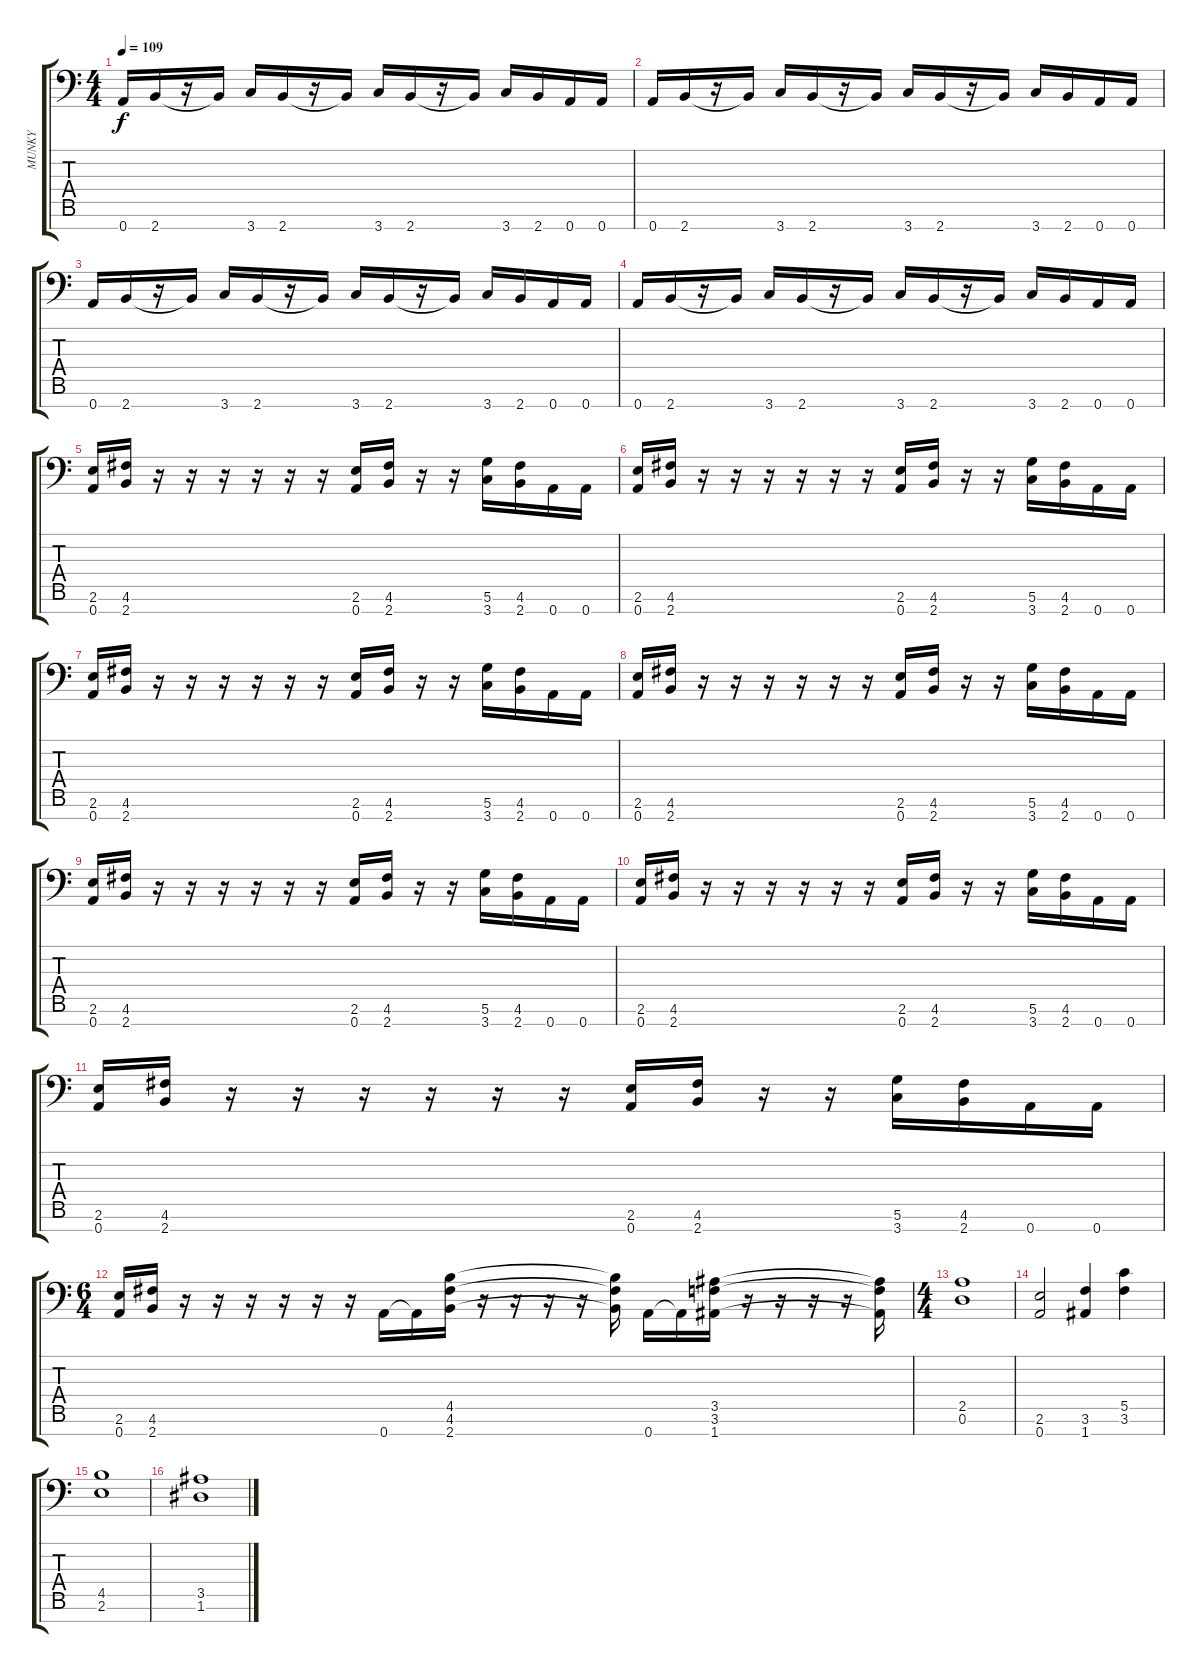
\track ("MUNKY" "MUNKY") {instrument distortionguitar}
\staff {score tabs}
\tuning (D4 A3 F3 C3 G2 D2 A1) {hide}
\ts (4 4)
\tempo 109
\clef f4
\ks c
0.7.16{dy f} 2.7.16 r.16 2.7{t}.16 3.7.16 2.7.16 r.16 2.7{t}.16 3.7.16 2.7.16 r.16 2.7{t}.16 3.7.16 2.7.16 0.7.16 0.7.16 |
0.7.16 2.7.16 r.16 2.7{t}.16 3.7.16 2.7.16 r.16 2.7{t}.16 3.7.16 2.7.16 r.16 2.7{t}.16 3.7.16 2.7.16 0.7.16 0.7.16 |
0.7.16 2.7.16 r.16 2.7{t}.16 3.7.16 2.7.16 r.16 2.7{t}.16 3.7.16 2.7.16 r.16 2.7{t}.16 3.7.16 2.7.16 0.7.16 0.7.16 |
0.7.16 2.7.16 r.16 2.7{t}.16 3.7.16 2.7.16 r.16 2.7{t}.16 3.7.16 2.7.16 r.16 2.7{t}.16 3.7.16 2.7.16 0.7.16 0.7.16 |
(2.6 0.7).16 (4.6 2.7).16 r.16 r.16 r.16 r.16 r.16 r.16 (2.6 0.7).16 (4.6 2.7).16 r.16 r.16 (5.6 3.7).16 (4.6 2.7).16 0.7.16 0.7.16 |
(2.6 0.7).16 (4.6 2.7).16 r.16 r.16 r.16 r.16 r.16 r.16 (2.6 0.7).16 (4.6 2.7).16 r.16 r.16 (5.6 3.7).16 (4.6 2.7).16 0.7.16 0.7.16 |
(2.6 0.7).16 (4.6 2.7).16 r.16 r.16 r.16 r.16 r.16 r.16 (2.6 0.7).16 (4.6 2.7).16 r.16 r.16 (5.6 3.7).16 (4.6 2.7).16 0.7.16 0.7.16 |
(2.6 0.7).16 (4.6 2.7).16 r.16 r.16 r.16 r.16 r.16 r.16 (2.6 0.7).16 (4.6 2.7).16 r.16 r.16 (5.6 3.7).16 (4.6 2.7).16 0.7.16 0.7.16 |
(2.6 0.7).16 (4.6 2.7).16 r.16 r.16 r.16 r.16 r.16 r.16 (2.6 0.7).16 (4.6 2.7).16 r.16 r.16 (5.6 3.7).16 (4.6 2.7).16 0.7.16 0.7.16 |
(2.6 0.7).16 (4.6 2.7).16 r.16 r.16 r.16 r.16 r.16 r.16 (2.6 0.7).16 (4.6 2.7).16 r.16 r.16 (5.6 3.7).16 (4.6 2.7).16 0.7.16 0.7.16 |
(2.6 0.7).16 (4.6 2.7).16 r.16 r.16 r.16 r.16 r.16 r.16 (2.6 0.7).16 (4.6 2.7).16 r.16 r.16 (5.6 3.7).16 (4.6 2.7).16 0.7.16 0.7.16 |
\ts (6 4)
(2.6 0.7).16 (4.6 2.7).16 r.16 r.16 r.16 r.16 r.16 r.16 0.7.16 0.7{t}.16 (4.5 4.6 2.7).16 r.16 r.16 r.16 r.16 (4.5{t} 4.6{t} 2.7{t}).16 0.7.16 0.7{t}.16 (3.5 3.6 1.7).16 r.16 r.16 r.16 r.16 (3.5{t} 3.6{t} 1.7{t}).16 |
\ts (4 4)
(2.5 0.6).1 |
(2.6 0.7).2 (3.6 1.7).4 (5.5 3.6).4 |
(4.5 2.6).1 |
(3.5 1.6).1
